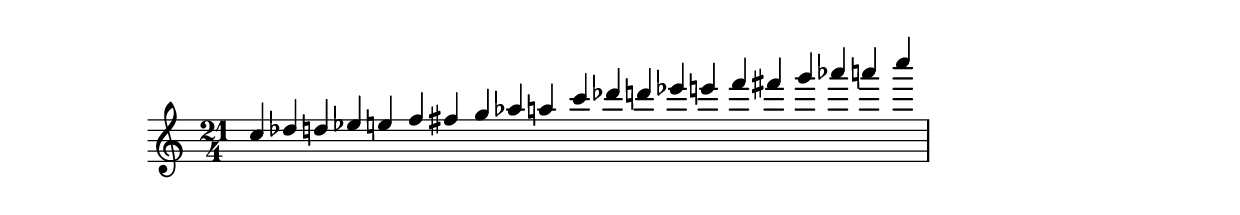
\version "2.18.2" \score { \new Staff << \new Voice { \set midiInstrument = #"piano" \voiceOne
 \key c \major \time 21/4
\override Voice.TextScript.font-size = #-4
 { c'' des'' d'' ees'' e'' f'' fis'' g'' aes'' a'' c''' des''' d''' ees''' e''' f''' fis''' g''' aes''' a''' c''''  } 
 } >> \layout { } \midi { \context { \Staff \remove "Staff_performer" }
\context { \Voice \consists "Staff_performer" } \tempo 2 = 60 } }
\paper{oddHeaderMarkup = ##f oddFooterMarkup = ##f}
